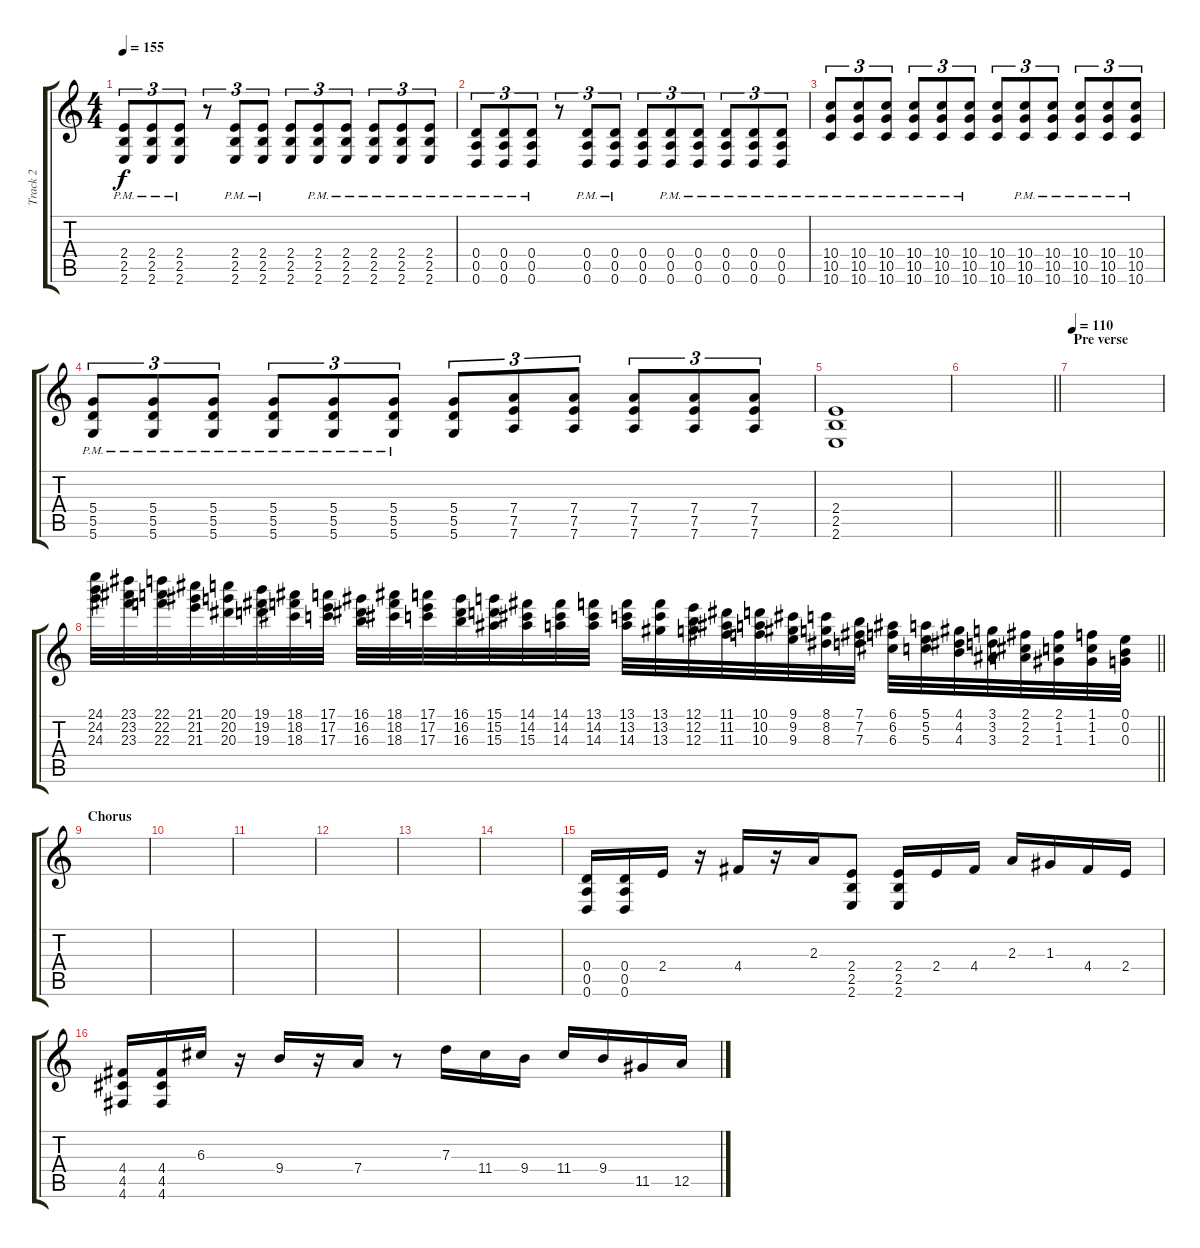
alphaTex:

\track ("Track 2" "Track 2") {instrument distortionguitar}
\staff {score tabs}
\tuning (E4 B3 G3 D3 A2 D2) {hide}
\ts (4 4)
\tempo 155
\clef g2
\ks c
(2.4{pm} 2.5{pm} 2.6{pm}).8{tu (3 2) dy f} (2.4{pm} 2.5{pm} 2.6{pm}).8{tu (3 2)} (2.4{pm} 2.5{pm} 2.6{pm}).8{tu (3 2)} r.8{tu (3 2)} (2.4{pm} 2.5{pm} 2.6{pm}).8{tu (3 2)} (2.4{pm} 2.5{pm} 2.6{pm}).8{tu (3 2)} (2.4 2.5 2.6).8{tu (3 2)} (2.4{pm} 2.5{pm} 2.6{pm}).8{tu (3 2)} (2.4{pm} 2.5{pm} 2.6{pm}).8{tu (3 2)} (2.4{pm} 2.5{pm} 2.6{pm}).8{tu (3 2)} (2.4{pm} 2.5{pm} 2.6{pm}).8{tu (3 2)} (2.4{pm} 2.5{pm} 2.6{pm}).8{tu (3 2)} |
(0.4{pm} 0.5{pm} 0.6{pm}).8{tu (3 2)} (0.4{pm} 0.5{pm} 0.6{pm}).8{tu (3 2)} (0.4{pm} 0.5{pm} 0.6{pm}).8{tu (3 2)} r.8{tu (3 2)} (0.4{pm} 0.5{pm} 0.6{pm}).8{tu (3 2)} (0.4{pm} 0.5{pm} 0.6{pm}).8{tu (3 2)} (0.4 0.5 0.6).8{tu (3 2)} (0.4{pm} 0.5{pm} 0.6{pm}).8{tu (3 2)} (0.4{pm} 0.5{pm} 0.6{pm}).8{tu (3 2)} (0.4{pm} 0.5{pm} 0.6{pm}).8{tu (3 2)} (0.4{pm} 0.5{pm} 0.6{pm}).8{tu (3 2)} (0.4{pm} 0.5{pm} 0.6{pm}).8{tu (3 2)} |
(10.4{pm} 10.5{pm} 10.6{pm}).8{tu (3 2)} (10.4{pm} 10.5{pm} 10.6{pm}).8{tu (3 2)} (10.4{pm} 10.5{pm} 10.6{pm}).8{tu (3 2)} (10.4{pm} 10.5{pm} 10.6{pm}).8{tu (3 2)} (10.4{pm} 10.5{pm} 10.6{pm}).8{tu (3 2)} (10.4{pm} 10.5{pm} 10.6{pm}).8{tu (3 2)} (10.4 10.5 10.6).8{tu (3 2)} (10.4{pm} 10.5{pm} 10.6{pm}).8{tu (3 2)} (10.4{pm} 10.5{pm} 10.6{pm}).8{tu (3 2)} (10.4{pm} 10.5{pm} 10.6{pm}).8{tu (3 2)} (10.4{pm} 10.5{pm} 10.6{pm}).8{tu (3 2)} (10.4{pm} 10.5{pm} 10.6{pm}).8{tu (3 2)} |
(5.4{pm} 5.5{pm} 5.6{pm}).8{tu (3 2)} (5.4{pm} 5.5{pm} 5.6{pm}).8{tu (3 2)} (5.4{pm} 5.5{pm} 5.6{pm}).8{tu (3 2)} (5.4{pm} 5.5{pm} 5.6{pm}).8{tu (3 2)} (5.4{pm} 5.5{pm} 5.6{pm}).8{tu (3 2)} (5.4{pm} 5.5{pm} 5.6{pm}).8{tu (3 2)} (5.4 5.5 5.6).8{tu (3 2)} (7.4 7.5 7.6).8{tu (3 2)} (7.4 7.5 7.6).8{tu (3 2)} (7.4 7.5 7.6).8{tu (3 2)} (7.4 7.5 7.6).8{tu (3 2)} (7.4 7.5 7.6).8{tu (3 2)} |
(2.4 2.5 2.6).1 |
\barLineRight lightlight
|
\section ("" "Pre verse")
\tempo 110
|
\barLineRight lightlight
(24.1 24.2 24.3).32 (23.1 23.2 23.3).32 (22.1 22.2 22.3).32 (21.1 21.2 21.3).32 (20.1 20.2 20.3).32 (19.1 19.2 19.3).32 (18.1 18.2 18.3).32 (17.1 17.2 17.3).32 (16.1 16.2 16.3).32 (18.1 18.2 18.3).32 (17.1 17.2 17.3).32 (16.1 16.2 16.3).32 (15.1 15.2 15.3).32 (14.1 14.2 15.3).32 (14.1 14.2 14.3).32 (13.1 14.2 14.3).32 (13.1 13.2 14.3).32 (13.1 13.2 13.3).32 (12.1 12.2 12.3).32 (11.1 11.2 11.3).32 (10.1 10.2 10.3).32 (9.1 9.2 9.3).32 (8.1 8.2 8.3).32 (7.1 7.2 7.3).32 (6.1 6.2 6.3).32 (5.1 5.2 5.3).32 (4.1 4.2 4.3).32 (3.1 3.2 3.3).32 (2.1 2.2 2.3).32 (2.1 1.2 1.3).32 (1.1 1.2 1.3).32 (0.1 0.2 0.3).32 |
\section ("" "Chorus")
|
|
|
|
|
|
(0.4 0.5 0.6).16 (0.4 0.5 0.6).16 2.4.16 r.16 4.4.16 r.16 2.3.16 (2.4 2.5 2.6).8 (2.4 2.5 2.6).16 2.4.16 4.4.16 2.3.16 1.3.16 4.4.16 2.4.16 |
(4.4 4.5 4.6).16 (4.4 4.5 4.6).16 6.3.16 r.16 9.4.16 r.16 7.4.16 r.8 7.3.16 11.4.16 9.4.16 11.4.16 9.4.16 11.5.16 12.5.16
